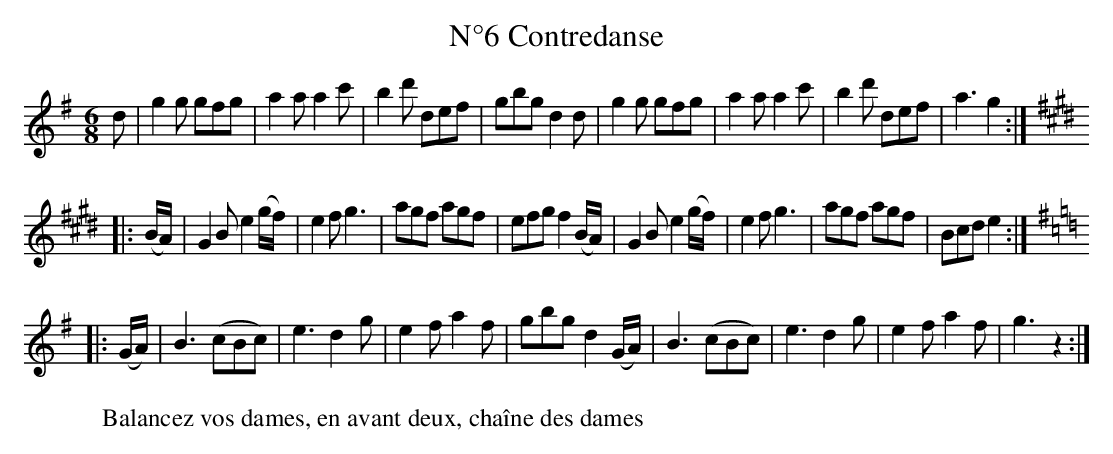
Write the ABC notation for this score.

X:1
T:N°6 Contredanse
M:6/8
K:Gmaj
L:1/8
d|g2g gfg|a2a a2c'|b2d' def|gbg d2d|g2g gfg|a2a a2c'|b2d' def|a3 g2:|
K:Emaj
|:(B/2A/2)|G2B e2 (g/2f/2)|e2f g3|agf agf|efg f2(B/2A/2)|G2B e2(g/2f/2)|e2f g3|agf agf|Bcd e2:|
K:Gmaj
|:(G/2A/2)|B3 (cBc)|e3 d2g|e2f a2f|gbg d2 (G/2A/2)|B3 (cBc)|e3 d2g|e2f a2f|g3 z2:|]
W:Balancez vos dames, en avant deux, chaîne des dames
